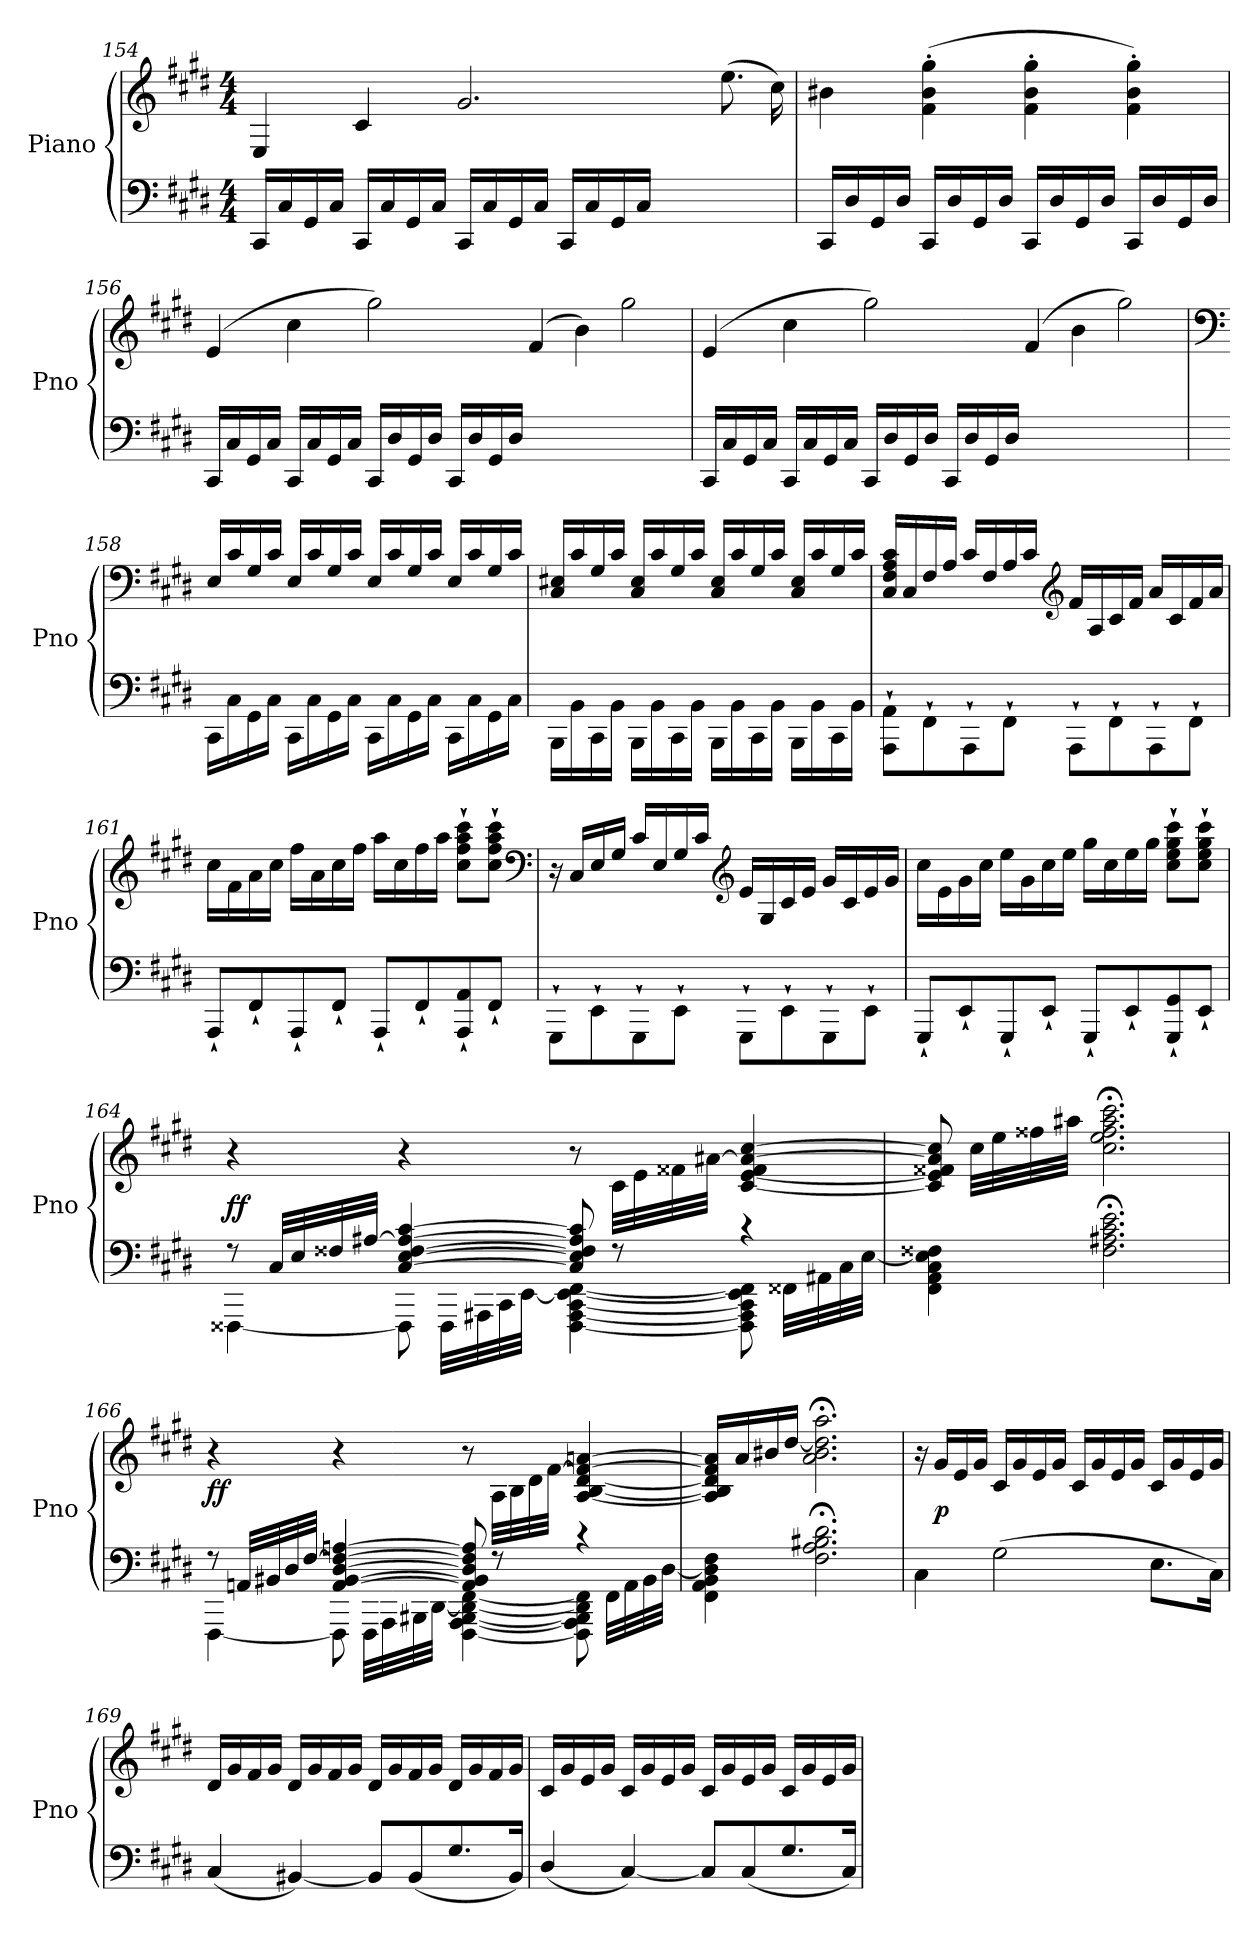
**kern	**kern	**dynam
*part1	*part1	*part1
*staff2	*staff1	*staff1/2
*I"Piano	*	*
*I'Pno	*	*
*clefF4	*clefG2	*
*k[f#c#g#d#]	*k[f#c#g#d#]	*
*M4/4	*M4/4	*
=154	=154	=154
16CC#/LL	4E	.
16C#/	.	.
16GG#/	.	.
16C#/JJ	.	.
16CC#/LL	4c#	.
16C#/	.	.
16GG#/	.	.
16C#/JJ	.	.
16CC#/LL	2.g#/	.
16C#/	.	.
16GG#/	.	.
16C#/JJ	.	.
16CC#/LL	.	.
16C#/	.	.
16GG#/	.	.
16C#/JJ	.	.
2ryy	.	.
.	(8.ee\L	.
.	16cc#\LL)	.
=155	=155	=155
16CC#/LL	4b#X\	.
16D#/	.	.
16GG#/	.	.
16D#/JJ	.	.
16CC#/LL	(4f#'\ 4b#'\ 4gg#'\	.
16D#/	.	.
16GG#/	.	.
16D#/JJ	.	.
16CC#/LL	4f#'\ 4b#'\ 4gg#'\	.
16D#/	.	.
16GG#/	.	.
16D#/JJ	.	.
16CC#/LL	4f#'\ 4b#'\ 4gg#'\)	.
16D#/	.	.
16GG#/	.	.
16D#/JJ	.	.
=156	=156	=156
16CC#/LL	(4e	.
16C#/	.	.
16GG#/	.	.
16C#/JJ	.	.
16CC#/LL	4cc#	.
16C#/	.	.
16GG#/	.	.
16C#/JJ	.	.
16CC#/LL	2gg#\)	.
16D#/	.	.
16GG#/	.	.
16D#/JJ	.	.
16CC#/LL	.	.
16D#/	.	.
16GG#/	.	.
16D#/JJ	.	.
1ryy	(4f#	.
.	4b)	.
.	2gg#\	.
=157	=157	=157
16CC#/LL	(4e	.
16C#/	.	.
16GG#/	.	.
16C#/JJ	.	.
16CC#/LL	4cc#	.
16C#/	.	.
16GG#/	.	.
16C#/JJ	.	.
16CC#/LL	2gg#\)	.
16D#/	.	.
16GG#/	.	.
16D#/JJ	.	.
16CC#/LL	.	.
16D#/	.	.
16GG#/	.	.
16D#/JJ	.	.
1ryy	(4f#	.
.	4b	.
.	2gg#\)	.
=158	=158	=158
*	*clefF4	*
16CC#\LL	16E/LL	.
16C#\	16c#/	.
16GG#\	16G#/	.
16C#\JJ	16c#/JJ	.
16CC#\LL	16E/LL	.
16C#\	16c#/	.
16GG#\	16G#/	.
16C#\JJ	16c#/JJ	.
16CC#\LL	16E/LL	.
16C#\	16c#/	.
16GG#\	16G#/	.
16C#\JJ	16c#/JJ	.
16CC#\LL	16E/LL	.
16C#\	16c#/	.
16GG#\	16G#/	.
16C#\JJ	16c#/JJ	.
=159	=159	=159
16BBB\LL	16C#/ 16E#X/LL	.
16BB\	16c#/	.
16CC#\	16G#/	.
16BB\JJ	16c#/JJ	.
16BBB\LL	16C#/ 16E#/LL	.
16BB\	16c#/	.
16CC#\	16G#/	.
16BB\JJ	16c#/JJ	.
16BBB\LL	16C#/ 16E#/LL	.
16BB\	16c#/	.
16CC#\	16G#/	.
16BB\JJ	16c#/JJ	.
16BBB\LL	16C#/ 16E#/LL	.
16BB\	16c#/	.
16CC#\	16G#/	.
16BB\JJ	16c#/JJ	.
=160	=160	=160
8AAA`\ 8AA`\L	16C#/ 16F#/ 16A/ 16c#/LL	.
.	16C#/	.
8FF#`\	16F#/	.
.	16A/JJ	.
8AAA`\	16c#/LL	.
.	16F#/	.
8FF#`\J	16A/	.
.	16c#/JJ	.
*	*clefG2	*
8AAA`\L	16f#/LL	.
.	16A/	.
8FF#`\	16c#/	.
.	16f#/JJ	.
8AAA`\	16a/LL	.
.	16c#/	.
8FF#`\J	16f#/	.
.	16a/JJ	.
=161	=161	=161
8AAA`/L	16cc#\LL	.
.	16f#\	.
8FF#`/	16a\	.
.	16cc#\JJ	.
8AAA`/	16ff#\LL	.
.	16a\	.
8FF#`/J	16cc#\	.
.	16ff#\JJ	.
8AAA`/L	16aa\LL	.
.	16cc#\	.
8FF#`/	16ff#\	.
.	16aa\JJ	.
8AAA`/ 8AA`/	8cc#`\ 8ff#`\ 8aa`\ 8ccc#`\L	.
8FF#`/J	8cc#`\ 8ff#`\ 8aa`\ 8ccc#`\J	.
*	*clefF4	*
=162	=162	=162
8GGG#`\L	16r	.
.	16C#/LL	.
8EE`\	16E/	.
.	16G#/JJ	.
8GGG#`\	16c#/LL	.
.	16E/	.
8EE`\J	16G#/	.
.	16c#/JJ	.
*	*clefG2	*
8GGG#`\L	16e/LL	.
.	16G#/	.
8EE`\	16c#/	.
.	16e/JJ	.
8GGG#`\	16g#/LL	.
.	16c#/	.
8EE`\J	16e/	.
.	16g#/JJ	.
=163	=163	=163
8GGG#`/L	16cc#\LL	.
.	16e\	.
8EE`/	16g#\	.
.	16cc#\JJ	.
8GGG#`/	16ee\LL	.
.	16g#\	.
8EE`/J	16cc#\	.
.	16ee\JJ	.
8GGG#`/L	16gg#\LL	.
.	16cc#\	.
8EE`/	16ee\	.
.	16gg#\JJ	.
8GGG#`/ 8GG#`/	8cc#`\ 8ee`\ 8gg#`\ 8ccc#`\L	.
8EE`/J	8cc#`\ 8ee`\ 8gg#`\ 8ccc#`\J	.
=164	=164	=164
*^	*	*
8r	[4FFF##X\	4r	ff
32C#/LLL	.	.	.
32E/	.	.	.
32F##X/	.	.	.
[32A#X/JJJ	.	.	.
[4C#/ [4E/ [4F##/ 4A#_/ [4c#/	8FFF##\]	4r	.
.	32FFF##\LLL	.	.
.	32AAA#X\	.	.
.	32CC#\	.	.
.	[32EE\JJJ	.	.
8C#]/ 8E]/ 8F##]/ 8A#]/ 8c#]/	[4FFF##\ [4AAA#\ [4CC#\ 4EE_\ [4FF#\	8r	.
8r	.	32c#\LLL	.
.	.	32e\	.
.	.	32f##X\	.
.	.	[32a#X\JJJ	.
4r	8FFF##]\ 8AAA#]\ 8CC#]\ 8EE]\ 8FF#]\	[4c#/ [4e/ 4f##/ 4a#_/ [4cc#/	.
.	32FF##X\LLL	.	.
.	32AA#X\	.	.
.	32C#\	.	.
.	[32E\JJJ	.	.
*v	*v	*	*
=165	=165	=165
4FF#\ 4AA\ 4C#\ 4E]\ 4F##X\	8c#]/ 8e]/ 8f##X/ 8a#]/ 8cc#]/	.
.	32cc#\LLL	.
.	32ee\	.
.	32ff##X\	.
.	32aa#X\JJJ	.
2.F##;<\ 2.A#X;<\ 2.c#;<\ 2.e;<\	2.cc#;<\ 2.ee;<\ 2.ff##;<\ 2.aa#;<\ 2.ccc#;<\	.
=166	=166	=166
*^	*	*
8r	[4FFF#\	4r	ff
32AAn/LLL	.	.	.
32BB#X/	.	.	.
32D#/	.	.	.
[32F#/JJJ	.	.	.
[4AA/ [4BB#/ [4D#/ 4F#_/ [4An/	8FFF#\]	4r	.
.	32FFF#\LLL	.	.
.	32AAA\	.	.
.	32BBB#X\	.	.
.	[32DD#\JJJ	.	.
8AA]/ 8BB#]/ 8D#]/ 8F#]/ 8A]/	[4FFF#\ [4AAA\ [4BBB#\ 4DD#_\ [4FF#\	8r	.
8r	.	32A\LLL	.
.	.	32B\	.
.	.	32d#\	.
.	.	[32f#\JJJ	.
4r	8FFF#]\ 8AAA]\ 8BBB#]\ 8DD#]\ 8FF#]\	[4A/ [4B/ [4d#/ 4f#_/ [4an/	.
.	32FF#\LLL	.	.
.	32AA\	.	.
.	32BB#\	.	.
.	[32D#\JJJ	.	.
*v	*v	*	*
=167	=167	=167
4FF#\ 4AA\ 4BB\ 4D#]\ 4F#\	16A]/ 16B]/ 16d#]/ 16f#]/ 16a]/LL	.
.	16a/	.
.	16b#X/	.
.	[16dd#/JJ	.
2.F#;<\ 2.A;<\ 2.B#X;<\ 2.d#;<\	2.a;<\ 2.b#;<\ 2.dd#];<\ 2.aa;<\	.
=168	=168	=168
4C#\	16r	.
.	16g#/LL	p
.	16e/	.
.	16g#/JJ	.
(2G#\	16c#/LL	.
.	16g#/	.
.	16e/	.
.	16g#/JJ	.
.	16c#/LL	.
.	16g#/	.
.	16e/	.
.	16g#/JJ	.
8.E\L	16c#/LL	.
.	16g#/	.
.	16e/	.
16C#\Jk)	16g#/JJ	.
=169	=169	=169
(4C#/	16d#/LL	.
.	16g#/	.
.	16f#/	.
.	16g#/JJ	.
[4BB#X/)	16d#/LL	.
.	16g#/	.
.	16f#/	.
.	16g#/JJ	.
8BB#/L]	16d#/LL	.
.	16g#/	.
(8BB#/	16f#/	.
.	16g#/JJ	.
8.G#/	16d#/LL	.
.	16g#/	.
.	16f#/	.
16BB#/Jk)	16g#/JJ	.
=170	=170	=170
(4D#/	16c#/LL	.
.	16g#/	.
.	16e/	.
.	16g#/JJ	.
[4C#/)	16c#/LL	.
.	16g#/	.
.	16e/	.
.	16g#/JJ	.
8C#/L]	16c#/LL	.
.	16g#/	.
(8C#/	16e/	.
.	16g#/JJ	.
8.G#/	16c#/LL	.
.	16g#/	.
.	16e/	.
16C#/Jk)	16g#/JJ	.
=	=	=
*-	*-	*-
